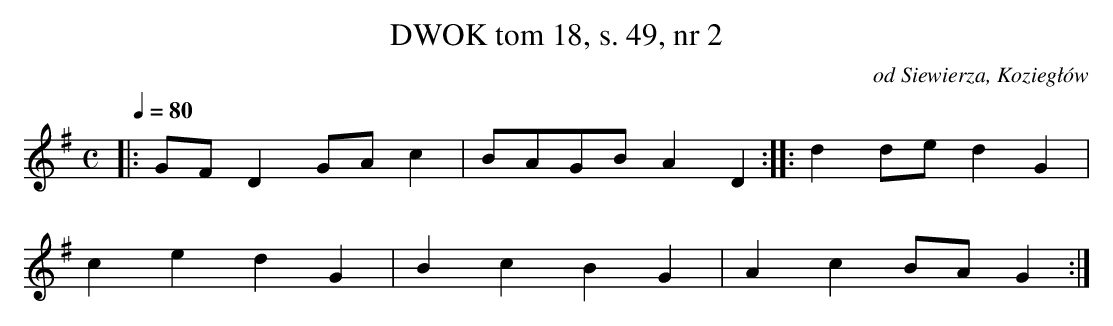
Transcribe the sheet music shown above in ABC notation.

X:1
T: DWOK tom 18, s. 49, nr 2
O:od Siewierza, Koziegłów
L:1/8
M:C
K:G
Q:1/4=80
|:GF D2GAc2|BAGBA2D2:||:d2ded2G2|
c2e2d2G2|B2c2B2G2|A2c2BAG2:|
